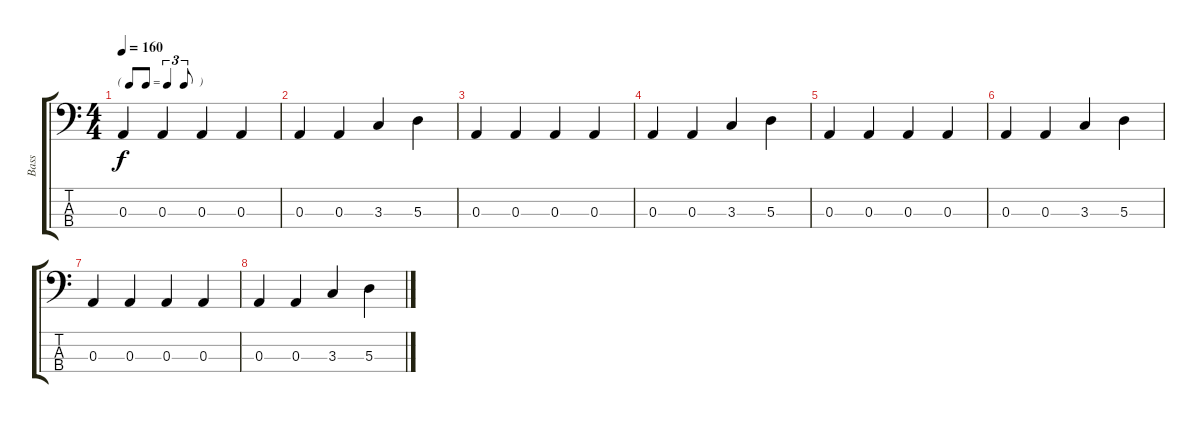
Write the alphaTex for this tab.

\track ("Bass" "Bass") {instrument electricbasspick}
\staff {score tabs}
\tuning (G2 D2 A1 E1) {hide}
\ts (4 4)
\tf triplet8th
\tempo 160
\clef f4
\ks c
0.3.4{dy f} 0.3.4 0.3.4 0.3.4 |
0.3.4 0.3.4 3.3.4 5.3.4 |
0.3.4 0.3.4 0.3.4 0.3.4 |
0.3.4 0.3.4 3.3.4 5.3.4 |
0.3.4 0.3.4 0.3.4 0.3.4 |
0.3.4 0.3.4 3.3.4 5.3.4 |
0.3.4 0.3.4 0.3.4 0.3.4 |
0.3.4 0.3.4 3.3.4 5.3.4
